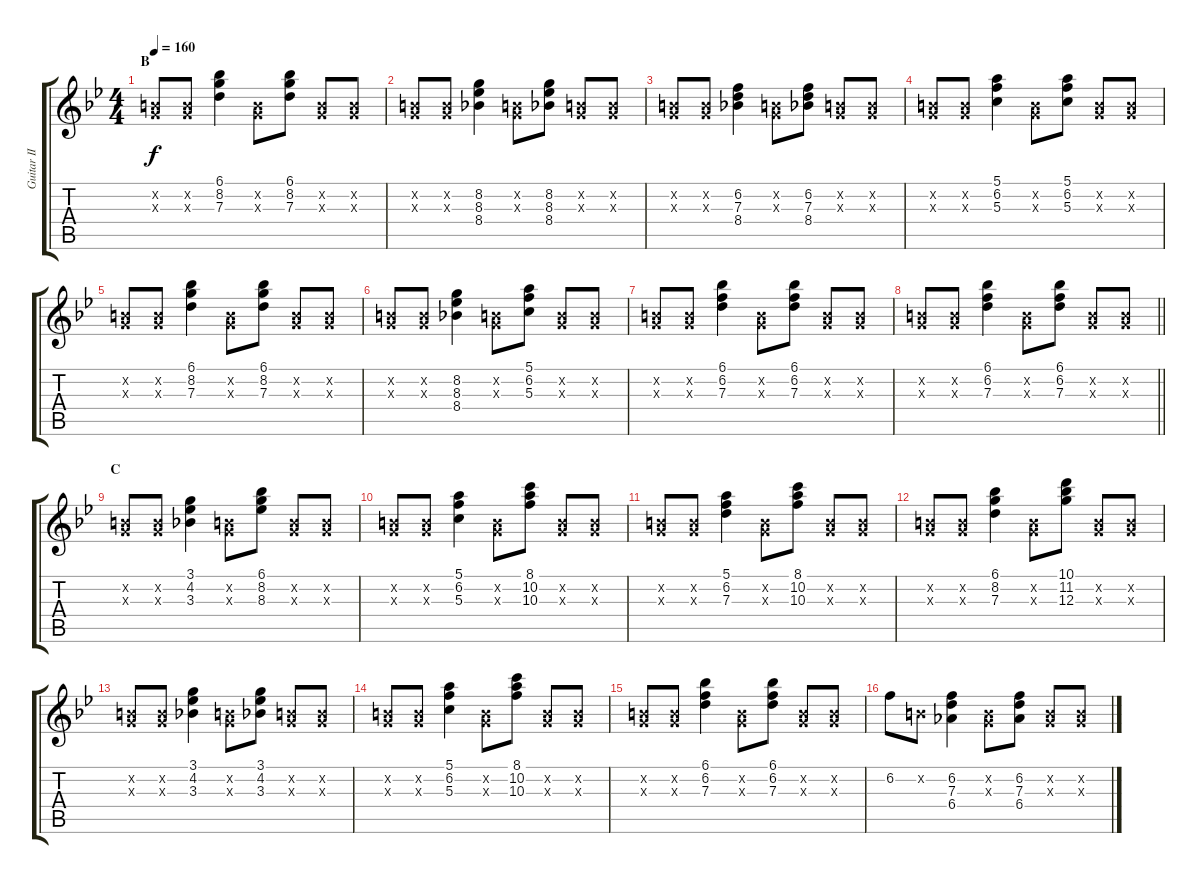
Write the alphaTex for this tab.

\track ("Guitar II (Nakano Azusa)" "Guitar II ") {instrument electricguitarclean}
\staff {score tabs}
\tuning (E4 B3 G3 D3 A2 E2) {hide}
\ts (4 4)
\section ("" "B")
\tempo 160
\clef g2
\ks bb
(0.2{x} 0.3{x}).8{dy f} (0.2{x} 0.3{x}).8 (6.1 8.2 7.3).4 (0.2{x} 0.3{x}).8 (6.1 8.2 7.3).8 (0.2{x} 0.3{x}).8 (0.2{x} 0.3{x}).8 |
(0.2{x} 0.3{x}).8 (0.2{x} 0.3{x}).8 (8.2 8.3 8.4).4 (0.2{x} 0.3{x}).8 (8.2 8.3 8.4).8 (0.2{x} 0.3{x}).8 (0.2{x} 0.3{x}).8 |
(0.2{x} 0.3{x}).8 (0.2{x} 0.3{x}).8 (6.2 7.3 8.4).4 (0.2{x} 0.3{x}).8 (6.2 7.3 8.4).8 (0.2{x} 0.3{x}).8 (0.2{x} 0.3{x}).8 |
(0.2{x} 0.3{x}).8 (0.2{x} 0.3{x}).8 (5.1 6.2 5.3).4 (0.2{x} 0.3{x}).8 (5.1 6.2 5.3).8 (0.2{x} 0.3{x}).8 (0.2{x} 0.3{x}).8 |
(0.2{x} 0.3{x}).8 (0.2{x} 0.3{x}).8 (6.1 8.2 7.3).4 (0.2{x} 0.3{x}).8 (6.1 8.2 7.3).8 (0.2{x} 0.3{x}).8 (0.2{x} 0.3{x}).8 |
(0.2{x} 0.3{x}).8 (0.2{x} 0.3{x}).8 (8.2 8.3 8.4).4 (0.2{x} 0.3{x}).8 (5.1 6.2 5.3).8 (0.2{x} 0.3{x}).8 (0.2{x} 0.3{x}).8 |
(0.2{x} 0.3{x}).8 (0.2{x} 0.3{x}).8 (6.1 6.2 7.3).4 (0.2{x} 0.3{x}).8 (6.1 6.2 7.3).8 (0.2{x} 0.3{x}).8 (0.2{x} 0.3{x}).8 |
\barLineRight lightlight
(0.2{x} 0.3{x}).8 (0.2{x} 0.3{x}).8 (6.1 6.2 7.3).4 (0.2{x} 0.3{x}).8 (6.1 6.2 7.3).8 (0.2{x} 0.3{x}).8 (0.2{x} 0.3{x}).8 |
\section ("" "C")
(0.2{x} 0.3{x}).8 (0.2{x} 0.3{x}).8 (3.1 4.2 3.3).4 (0.2{x} 0.3{x}).8 (6.1 8.2 8.3).8 (0.2{x} 0.3{x}).8 (0.2{x} 0.3{x}).8 |
(0.2{x} 0.3{x}).8 (0.2{x} 0.3{x}).8 (5.1 6.2 5.3).4 (0.2{x} 0.3{x}).8 (8.1 10.2 10.3).8 (0.2{x} 0.3{x}).8 (0.2{x} 0.3{x}).8 |
(0.2{x} 0.3{x}).8 (0.2{x} 0.3{x}).8 (5.1 6.2 7.3).4 (0.2{x} 0.3{x}).8 (8.1 10.2 10.3).8 (0.2{x} 0.3{x}).8 (0.2{x} 0.3{x}).8 |
(0.2{x} 0.3{x}).8 (0.2{x} 0.3{x}).8 (6.1 8.2 7.3).4 (0.2{x} 0.3{x}).8 (10.1 11.2 12.3).8 (0.2{x} 0.3{x}).8 (0.2{x} 0.3{x}).8 |
(0.2{x} 0.3{x}).8 (0.2{x} 0.3{x}).8 (3.1 4.2 3.3).4 (0.2{x} 0.3{x}).8 (3.1 4.2 3.3).8 (0.2{x} 0.3{x}).8 (0.2{x} 0.3{x}).8 |
(0.2{x} 0.3{x}).8 (0.2{x} 0.3{x}).8 (5.1 6.2 5.3).4 (0.2{x} 0.3{x}).8 (8.1 10.2 10.3).8 (0.2{x} 0.3{x}).8 (0.2{x} 0.3{x}).8 |
(0.2{x} 0.3{x}).8 (0.2{x} 0.3{x}).8 (6.1 6.2 7.3).4 (0.2{x} 0.3{x}).8 (6.1 6.2 7.3).8 (0.2{x} 0.3{x}).8 (0.2{x} 0.3{x}).8 |
6.2.8 0.2{x}.8 (6.2 7.3 6.4).4 (0.2{x} 0.3{x}).8 (6.2 7.3 6.4).8 (0.2{x} 0.3{x}).8 (0.2{x} 0.3{x}).8
